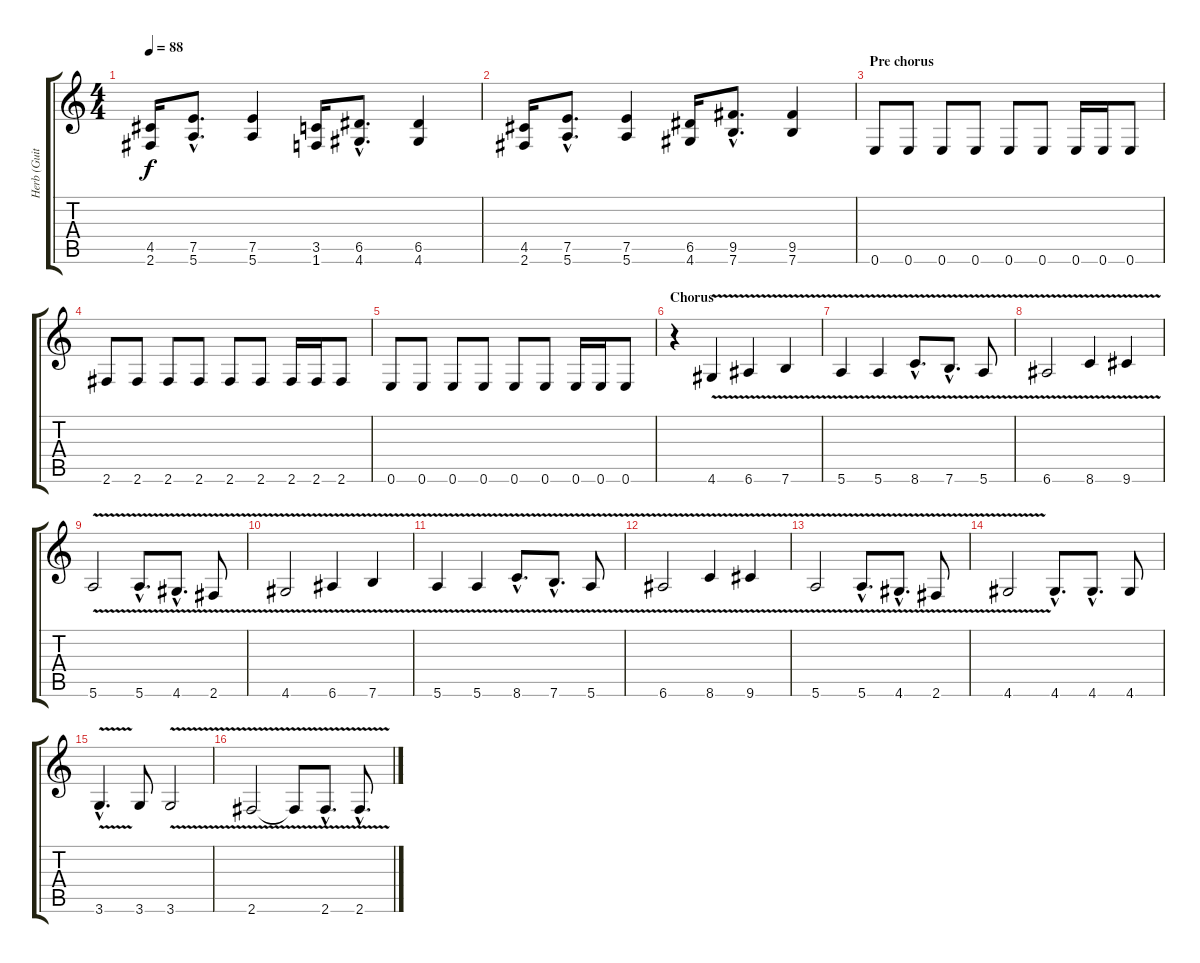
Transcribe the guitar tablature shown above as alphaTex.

\track ("Herb (Guitar)" "Herb (Guit") {instrument distortionguitar}
\staff {score tabs}
\tuning (E4 B3 G3 D3 A2 E2) {hide}
\ts (4 4)
\tempo 88
\clef g2
\ks c
(4.5 2.6).16{dy f} (7.5{hac} 5.6{hac}).8{d} (7.5 5.6).4 (3.5 1.6).16 (6.5{hac} 4.6{hac}).8{d} (6.5 4.6).4 |
(4.5 2.6).16 (7.5{hac} 5.6{hac}).8{d} (7.5 5.6).4 (6.5 4.6).16 (9.5{hac} 7.6{hac}).8{d} (9.5 7.6).4 |
\section ("" "Pre chorus")
0.6.8 0.6.8 0.6.8 0.6.8 0.6.8 0.6.8 0.6.16 0.6.16 0.6.8 |
2.6.8 2.6.8 2.6.8 2.6.8 2.6.8 2.6.8 2.6.16 2.6.16 2.6.8 |
0.6.8 0.6.8 0.6.8 0.6.8 0.6.8 0.6.8 0.6.16 0.6.16 0.6.8 |
\section ("" "Chorus")
r.4 4.6{v}.4 6.6{v}.4 7.6{v}.4 |
5.6{v}.4 5.6{v}.4 8.6{v hac}.8{d} 7.6{v hac}.8{d} 5.6{v}.8 |
6.6{v}.2 8.6{v}.4 9.6{v}.4 |
5.6{v}.2 5.6{v hac}.8{d} 4.6{v hac}.8{d} 2.6{v}.8 |
4.6{v}.2 6.6{v}.4 7.6{v}.4 |
5.6{v}.4 5.6{v}.4 8.6{v hac}.8{d} 7.6{v hac}.8{d} 5.6{v}.8 |
6.6{v}.2 8.6{v}.4 9.6{v}.4 |
5.6{v}.2 5.6{v hac}.8{d} 4.6{v hac}.8{d} 2.6{v}.8 |
4.6{v}.2 4.6{hac}.8{d} 4.6{hac}.8{d} 4.6.8 |
3.6{v hac}.4{d} 3.6.8 3.6{v}.2 |
2.6{v}.2 2.6{t}.8 2.6{v hac}.8{d} 2.6{v hac}.8{d}
